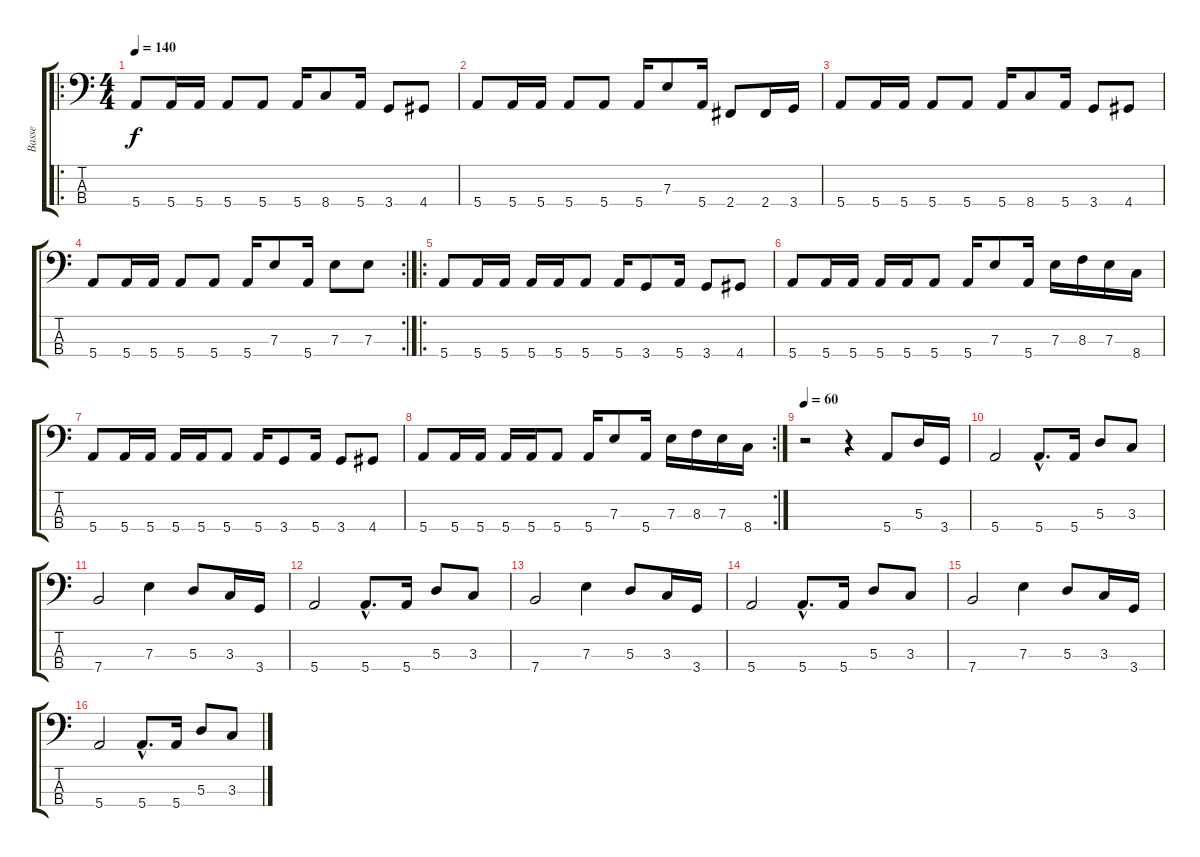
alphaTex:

\track ("Basse" "Basse") {instrument acousticbass}
\staff {score tabs}
\tuning (G2 D2 A1 E1) {hide}
\ro
\ts (4 4)
\tempo 140
\clef f4
\ks c
5.4.8{dy f instrument acousticbass} 5.4.16 5.4.16 5.4.8 5.4.8 5.4.16 8.4.8 5.4.16 3.4.8 4.4.8 |
5.4.8 5.4.16 5.4.16 5.4.8 5.4.8 5.4.16 7.3.8 5.4.16 2.4.8 2.4.16 3.4.16 |
5.4.8 5.4.16 5.4.16 5.4.8 5.4.8 5.4.16 8.4.8 5.4.16 3.4.8 4.4.8 |
\rc 2
5.4.8 5.4.16 5.4.16 5.4.8 5.4.8 5.4.16 7.3.8 5.4.16 7.3.8 7.3.8 |
\ro
5.4.8 5.4.16 5.4.16 5.4.16 5.4.16 5.4.8 5.4.16 3.4.8 5.4.16 3.4.8 4.4.8 |
5.4.8 5.4.16 5.4.16 5.4.16 5.4.16 5.4.8 5.4.16 7.3.8 5.4.16 7.3.16 8.3.16 7.3.16 8.4.16 |
5.4.8 5.4.16 5.4.16 5.4.16 5.4.16 5.4.8 5.4.16 3.4.8 5.4.16 3.4.8 4.4.8 |
\rc 2
5.4.8 5.4.16 5.4.16 5.4.16 5.4.16 5.4.8 5.4.16 7.3.8 5.4.16 7.3.16 8.3.16 7.3.16 8.4.16 |
\tempo 60
r.2 r.4 5.4.8 5.3.16 3.4.16 |
5.4.2 5.4{hac}.8{d} 5.4.16 5.3.8 3.3.8 |
7.4.2 7.3.4 5.3.8 3.3.16 3.4.16 |
5.4.2 5.4{hac}.8{d} 5.4.16 5.3.8 3.3.8 |
7.4.2 7.3.4 5.3.8 3.3.16 3.4.16 |
5.4.2 5.4{hac}.8{d} 5.4.16 5.3.8 3.3.8 |
7.4.2 7.3.4 5.3.8 3.3.16 3.4.16 |
5.4.2 5.4{hac}.8{d} 5.4.16 5.3.8 3.3.8
